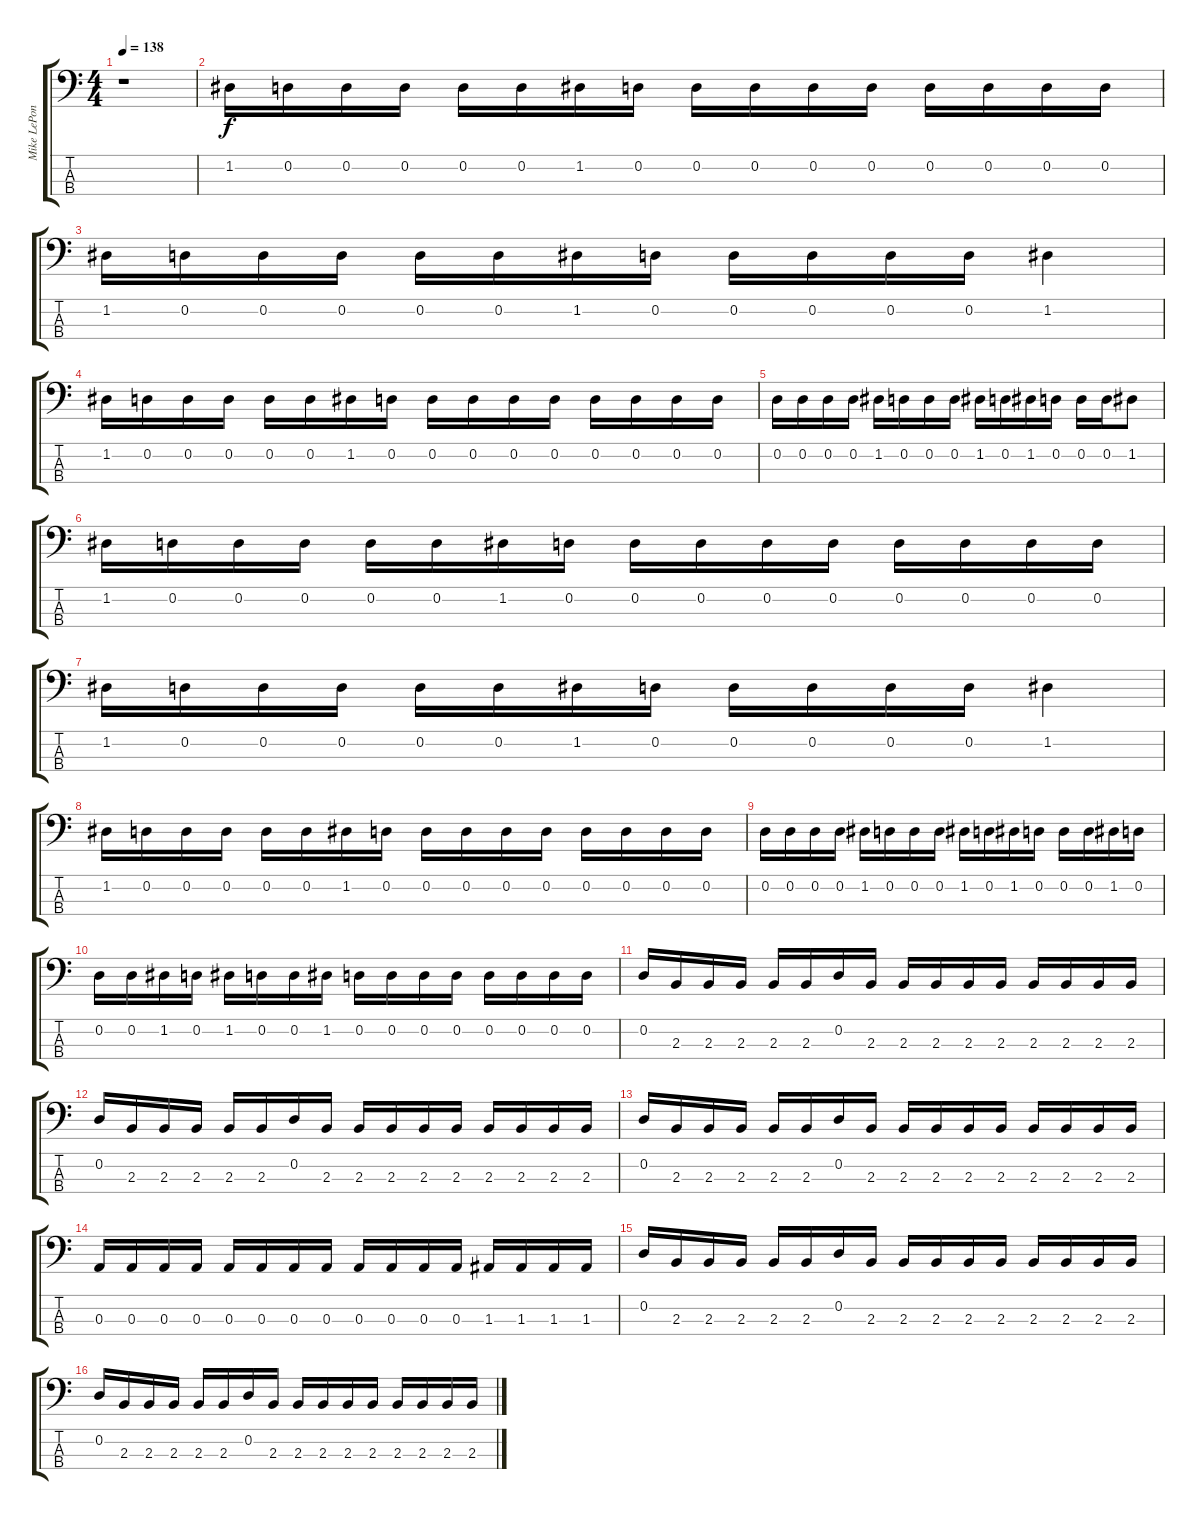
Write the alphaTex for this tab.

\track ("Mike LePond" "Mike LePon") {instrument electricbassfinger}
\staff {score tabs}
\tuning (G2 D2 A1 E1) {hide}
\ts (4 4)
\tempo 138
\clef f4
\ks c
r.1{dy f instrument electricbassfinger} |
1.2.16 0.2.16 0.2.16 0.2.16 0.2.16 0.2.16 1.2.16 0.2.16 0.2.16 0.2.16 0.2.16 0.2.16 0.2.16 0.2.16 0.2.16 0.2.16 |
1.2.16 0.2.16 0.2.16 0.2.16 0.2.16 0.2.16 1.2.16 0.2.16 0.2.16 0.2.16 0.2.16 0.2.16 1.2.4 |
1.2.16 0.2.16 0.2.16 0.2.16 0.2.16 0.2.16 1.2.16 0.2.16 0.2.16 0.2.16 0.2.16 0.2.16 0.2.16 0.2.16 0.2.16 0.2.16 |
0.2.16 0.2.16 0.2.16 0.2.16 1.2.16 0.2.16 0.2.16 0.2.16 1.2.16 0.2.16 1.2.16 0.2.16 0.2.16 0.2.16 1.2.8 |
1.2.16 0.2.16 0.2.16 0.2.16 0.2.16 0.2.16 1.2.16 0.2.16 0.2.16 0.2.16 0.2.16 0.2.16 0.2.16 0.2.16 0.2.16 0.2.16 |
1.2.16 0.2.16 0.2.16 0.2.16 0.2.16 0.2.16 1.2.16 0.2.16 0.2.16 0.2.16 0.2.16 0.2.16 1.2.4 |
1.2.16 0.2.16 0.2.16 0.2.16 0.2.16 0.2.16 1.2.16 0.2.16 0.2.16 0.2.16 0.2.16 0.2.16 0.2.16 0.2.16 0.2.16 0.2.16 |
0.2.16 0.2.16 0.2.16 0.2.16 1.2.16 0.2.16 0.2.16 0.2.16 1.2.16 0.2.16 1.2.16 0.2.16 0.2.16 0.2.16 1.2.16 0.2.16 |
0.2.16 0.2.16 1.2.16 0.2.16 1.2.16 0.2.16 0.2.16 1.2.16 0.2.16 0.2.16 0.2.16 0.2.16 0.2.16 0.2.16 0.2.16 0.2.16 |
0.2.16 2.3.16 2.3.16 2.3.16 2.3.16 2.3.16 0.2.16 2.3.16 2.3.16 2.3.16 2.3.16 2.3.16 2.3.16 2.3.16 2.3.16 2.3.16 |
0.2.16 2.3.16 2.3.16 2.3.16 2.3.16 2.3.16 0.2.16 2.3.16 2.3.16 2.3.16 2.3.16 2.3.16 2.3.16 2.3.16 2.3.16 2.3.16 |
0.2.16 2.3.16 2.3.16 2.3.16 2.3.16 2.3.16 0.2.16 2.3.16 2.3.16 2.3.16 2.3.16 2.3.16 2.3.16 2.3.16 2.3.16 2.3.16 |
0.3.16 0.3.16 0.3.16 0.3.16 0.3.16 0.3.16 0.3.16 0.3.16 0.3.16 0.3.16 0.3.16 0.3.16 1.3.16 1.3.16 1.3.16 1.3.16 |
0.2.16 2.3.16 2.3.16 2.3.16 2.3.16 2.3.16 0.2.16 2.3.16 2.3.16 2.3.16 2.3.16 2.3.16 2.3.16 2.3.16 2.3.16 2.3.16 |
0.2.16 2.3.16 2.3.16 2.3.16 2.3.16 2.3.16 0.2.16 2.3.16 2.3.16 2.3.16 2.3.16 2.3.16 2.3.16 2.3.16 2.3.16 2.3.16
